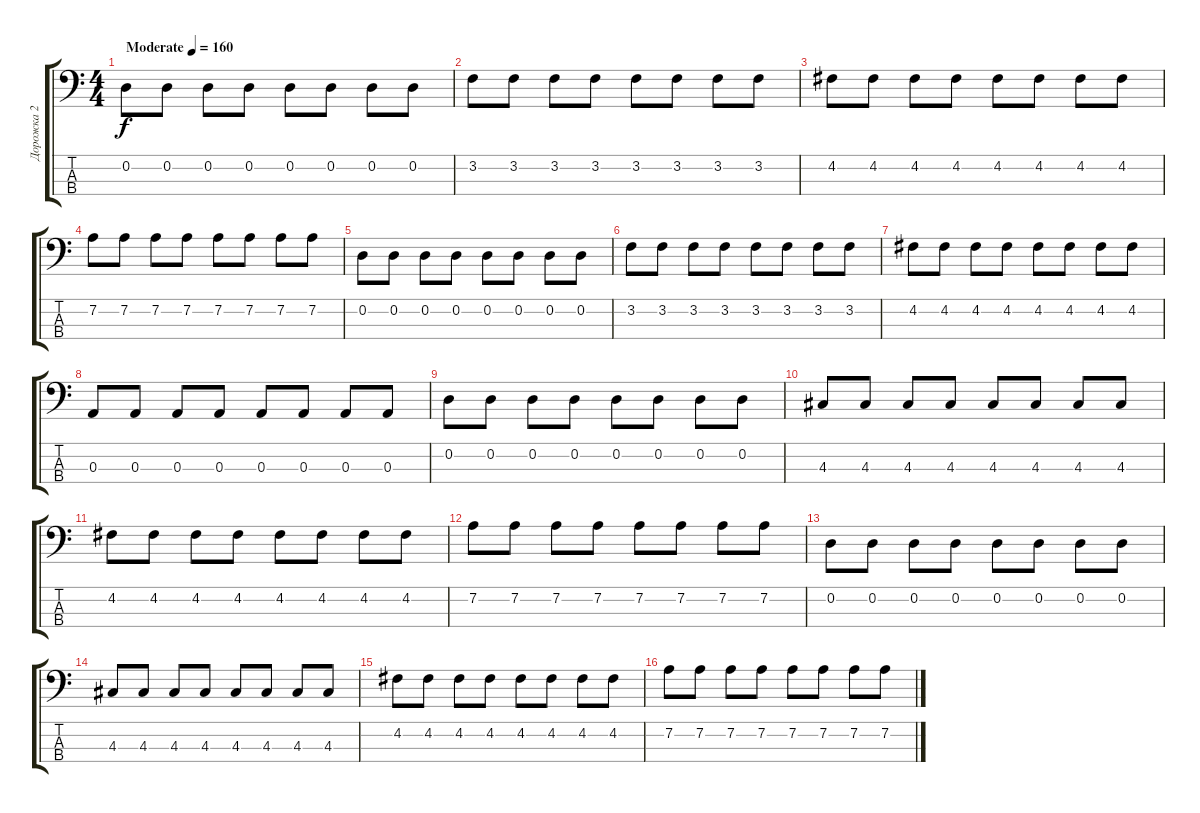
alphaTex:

\track ("Дорожка 2" "Дорожка 2") {instrument electricbassfinger}
\staff {score tabs}
\tuning (G2 D2 A1 E1) {hide}
\ts (4 4)
\tempo (160 "Moderate")
\clef f4
\ks c
0.2.8{dy f instrument electricbassfinger} 0.2.8 0.2.8 0.2.8 0.2.8 0.2.8 0.2.8 0.2.8 |
3.2.8 3.2.8 3.2.8 3.2.8 3.2.8 3.2.8 3.2.8 3.2.8 |
4.2.8 4.2.8 4.2.8 4.2.8 4.2.8 4.2.8 4.2.8 4.2.8 |
7.2.8 7.2.8 7.2.8 7.2.8 7.2.8 7.2.8 7.2.8 7.2.8 |
0.2.8 0.2.8 0.2.8 0.2.8 0.2.8 0.2.8 0.2.8 0.2.8 |
3.2.8 3.2.8 3.2.8 3.2.8 3.2.8 3.2.8 3.2.8 3.2.8 |
4.2.8 4.2.8 4.2.8 4.2.8 4.2.8 4.2.8 4.2.8 4.2.8 |
0.3.8 0.3.8 0.3.8 0.3.8 0.3.8 0.3.8 0.3.8 0.3.8 |
0.2.8 0.2.8 0.2.8 0.2.8 0.2.8 0.2.8 0.2.8 0.2.8 |
4.3.8 4.3.8 4.3.8 4.3.8 4.3.8 4.3.8 4.3.8 4.3.8 |
4.2.8 4.2.8 4.2.8 4.2.8 4.2.8 4.2.8 4.2.8 4.2.8 |
7.2.8 7.2.8 7.2.8 7.2.8 7.2.8 7.2.8 7.2.8 7.2.8 |
0.2.8 0.2.8 0.2.8 0.2.8 0.2.8 0.2.8 0.2.8 0.2.8 |
4.3.8 4.3.8 4.3.8 4.3.8 4.3.8 4.3.8 4.3.8 4.3.8 |
4.2.8 4.2.8 4.2.8 4.2.8 4.2.8 4.2.8 4.2.8 4.2.8 |
7.2.8 7.2.8 7.2.8 7.2.8 7.2.8 7.2.8 7.2.8 7.2.8
